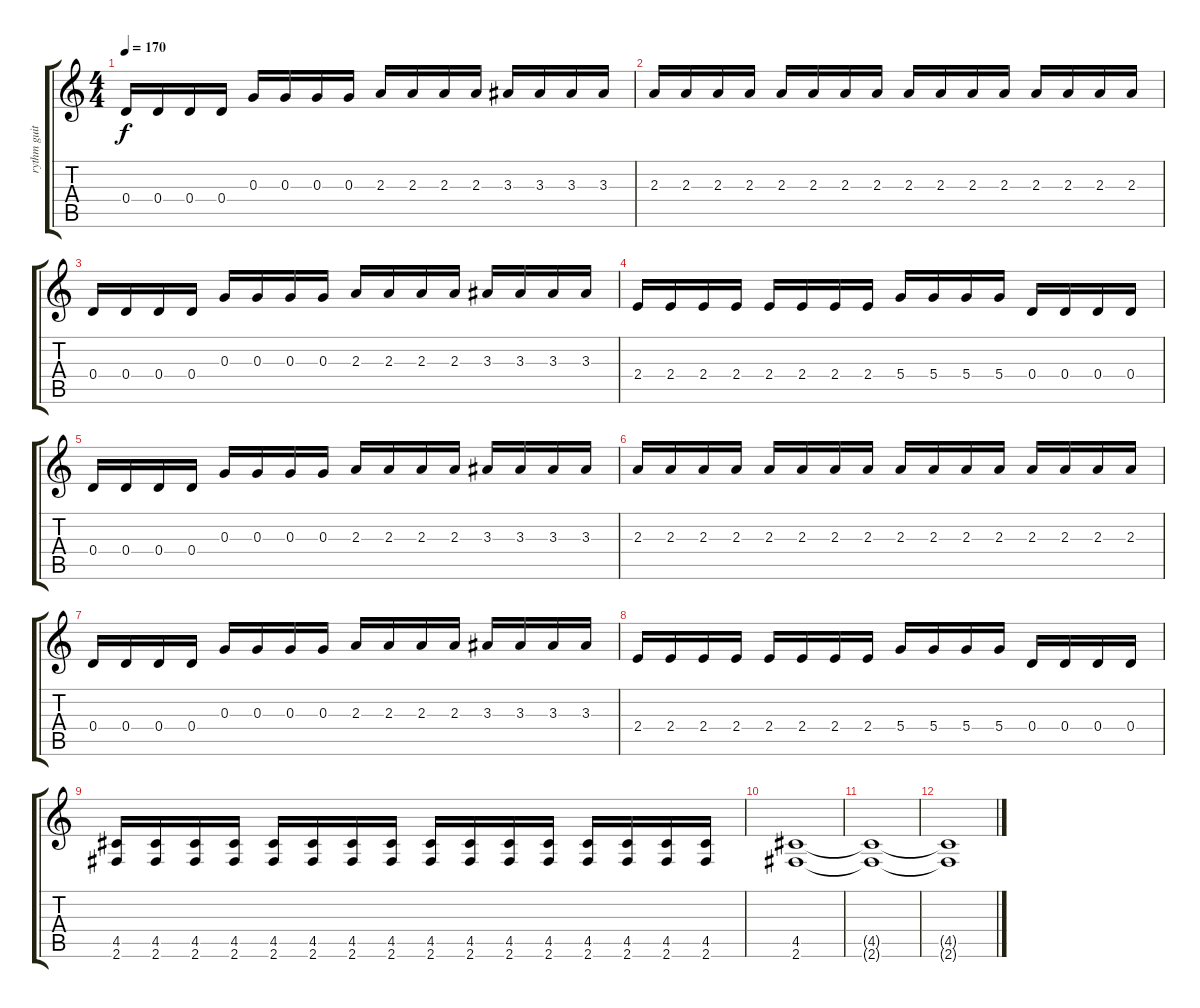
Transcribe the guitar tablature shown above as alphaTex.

\track ("rythm guitar" "rythm guit") {instrument distortionguitar}
\staff {score tabs}
\tuning (E4 B3 G3 D3 A2 E2) {hide}
\ts (4 4)
\tempo 170
\clef g2
\ks c
0.4.16{dy f} 0.4.16 0.4.16 0.4.16 0.3.16 0.3.16 0.3.16 0.3.16 2.3.16 2.3.16 2.3.16 2.3.16 3.3.16 3.3.16 3.3.16 3.3.16 |
2.3.16 2.3.16 2.3.16 2.3.16 2.3.16 2.3.16 2.3.16 2.3.16 2.3.16 2.3.16 2.3.16 2.3.16 2.3.16 2.3.16 2.3.16 2.3.16 |
0.4.16 0.4.16 0.4.16 0.4.16 0.3.16 0.3.16 0.3.16 0.3.16 2.3.16 2.3.16 2.3.16 2.3.16 3.3.16 3.3.16 3.3.16 3.3.16 |
2.4.16 2.4.16 2.4.16 2.4.16 2.4.16 2.4.16 2.4.16 2.4.16 5.4.16 5.4.16 5.4.16 5.4.16 0.4.16 0.4.16 0.4.16 0.4.16 |
0.4.16 0.4.16 0.4.16 0.4.16 0.3.16 0.3.16 0.3.16 0.3.16 2.3.16 2.3.16 2.3.16 2.3.16 3.3.16 3.3.16 3.3.16 3.3.16 |
2.3.16 2.3.16 2.3.16 2.3.16 2.3.16 2.3.16 2.3.16 2.3.16 2.3.16 2.3.16 2.3.16 2.3.16 2.3.16 2.3.16 2.3.16 2.3.16 |
0.4.16 0.4.16 0.4.16 0.4.16 0.3.16 0.3.16 0.3.16 0.3.16 2.3.16 2.3.16 2.3.16 2.3.16 3.3.16 3.3.16 3.3.16 3.3.16 |
2.4.16 2.4.16 2.4.16 2.4.16 2.4.16 2.4.16 2.4.16 2.4.16 5.4.16 5.4.16 5.4.16 5.4.16 0.4.16 0.4.16 0.4.16 0.4.16 |
(4.5 2.6).16 (4.5 2.6).16 (4.5 2.6).16 (4.5 2.6).16 (4.5 2.6).16 (4.5 2.6).16 (4.5 2.6).16 (4.5 2.6).16 (4.5 2.6).16 (4.5 2.6).16 (4.5 2.6).16 (4.5 2.6).16 (4.5 2.6).16 (4.5 2.6).16 (4.5 2.6).16 (4.5 2.6).16 |
(4.5 2.6).1 |
(4.5{t} 2.6{t}).1 |
(4.5{t} 2.6{t}).1
